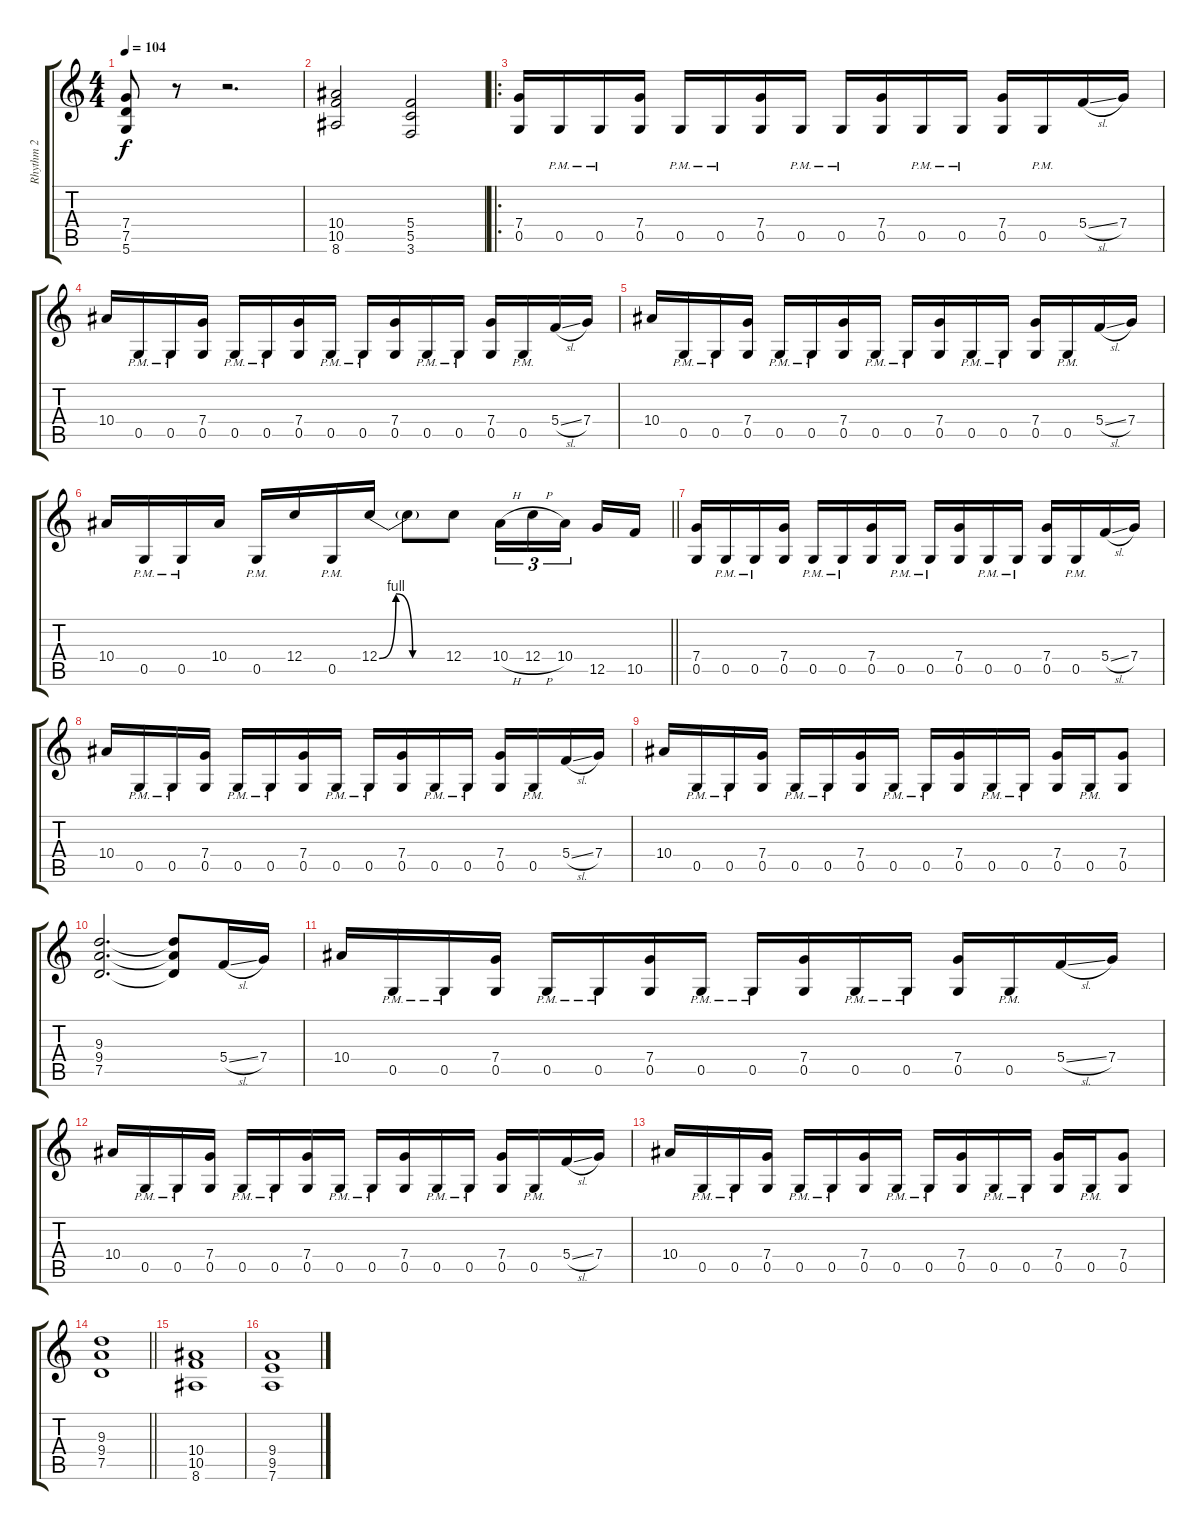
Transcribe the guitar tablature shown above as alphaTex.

\track ("Rhythm 2" "Rhythm 2") {instrument distortionguitar}
\staff {score tabs}
\tuning (D4 A3 F3 C3 G2 D2) {hide}
\ts (4 4)
\tempo 104
\clef g2
\ks c
(7.4 7.5 5.6).8{dy f} r.8 r.2{d} |
(10.4 10.5 8.6).2 (5.4 5.5 3.6).2 |
\ro
(7.4 0.5).16 0.5{pm}.16 0.5{pm}.16 (7.4 0.5).16 0.5{pm}.16 0.5{pm}.16 (7.4 0.5).16 0.5{pm}.16 0.5{pm}.16 (7.4 0.5).16 0.5{pm}.16 0.5{pm}.16 (7.4 0.5).16 0.5{pm}.16 5.4{sl}.16 7.4.16 |
10.4.16 0.5{pm}.16 0.5{pm}.16 (7.4 0.5).16 0.5{pm}.16 0.5{pm}.16 (7.4 0.5).16 0.5{pm}.16 0.5{pm}.16 (7.4 0.5).16 0.5{pm}.16 0.5{pm}.16 (7.4 0.5).16 0.5{pm}.16 5.4{sl}.16 7.4.16 |
10.4.16 0.5{pm}.16 0.5{pm}.16 (7.4 0.5).16 0.5{pm}.16 0.5{pm}.16 (7.4 0.5).16 0.5{pm}.16 0.5{pm}.16 (7.4 0.5).16 0.5{pm}.16 0.5{pm}.16 (7.4 0.5).16 0.5{pm}.16 5.4{sl}.16 7.4.16 |
\barLineRight lightlight
10.4.16 0.5{pm}.16 0.5{pm}.16 10.4.16 0.5{pm}.16 12.4.16 0.5{pm}.16 12.4{be (custom 0 0 15 4 30 0 60 0)}.16 12.4{t}.8 12.4.8 10.4{h}.16{tu (3 2)} 12.4{h}.16{tu (3 2)} 10.4.16{tu (3 2) beam splitsecondary} 12.5.16 10.5.16 |
(7.4 0.5).16 0.5{pm}.16 0.5{pm}.16 (7.4 0.5).16 0.5{pm}.16 0.5{pm}.16 (7.4 0.5).16 0.5{pm}.16 0.5{pm}.16 (7.4 0.5).16 0.5{pm}.16 0.5{pm}.16 (7.4 0.5).16 0.5{pm}.16 5.4{sl}.16 7.4.16 |
10.4.16 0.5{pm}.16 0.5{pm}.16 (7.4 0.5).16 0.5{pm}.16 0.5{pm}.16 (7.4 0.5).16 0.5{pm}.16 0.5{pm}.16 (7.4 0.5).16 0.5{pm}.16 0.5{pm}.16 (7.4 0.5).16 0.5{pm}.16 5.4{sl}.16 7.4.16 |
10.4.16 0.5{pm}.16 0.5{pm}.16 (7.4 0.5).16 0.5{pm}.16 0.5{pm}.16 (7.4 0.5).16 0.5{pm}.16 0.5{pm}.16 (7.4 0.5).16 0.5{pm}.16 0.5{pm}.16 (7.4 0.5).16 0.5{pm}.16 (7.4 0.5).8 |
(9.3 9.4 7.5).2{d} (9.3{t} 9.4{t} 7.5{t}).8 5.4{sl}.16 7.4.16 |
10.4.16 0.5{pm}.16 0.5{pm}.16 (7.4 0.5).16 0.5{pm}.16 0.5{pm}.16 (7.4 0.5).16 0.5{pm}.16 0.5{pm}.16 (7.4 0.5).16 0.5{pm}.16 0.5{pm}.16 (7.4 0.5).16 0.5{pm}.16 5.4{sl}.16 7.4.16 |
10.4.16 0.5{pm}.16 0.5{pm}.16 (7.4 0.5).16 0.5{pm}.16 0.5{pm}.16 (7.4 0.5).16 0.5{pm}.16 0.5{pm}.16 (7.4 0.5).16 0.5{pm}.16 0.5{pm}.16 (7.4 0.5).16 0.5{pm}.16 5.4{sl}.16 7.4.16 |
10.4.16 0.5{pm}.16 0.5{pm}.16 (7.4 0.5).16 0.5{pm}.16 0.5{pm}.16 (7.4 0.5).16 0.5{pm}.16 0.5{pm}.16 (7.4 0.5).16 0.5{pm}.16 0.5{pm}.16 (7.4 0.5).16 0.5{pm}.16 (7.4 0.5).8 |
\barLineRight lightlight
(9.3 9.4 7.5).1 |
(10.4 10.5 8.6).1 |
(9.4 9.5 7.6).1
